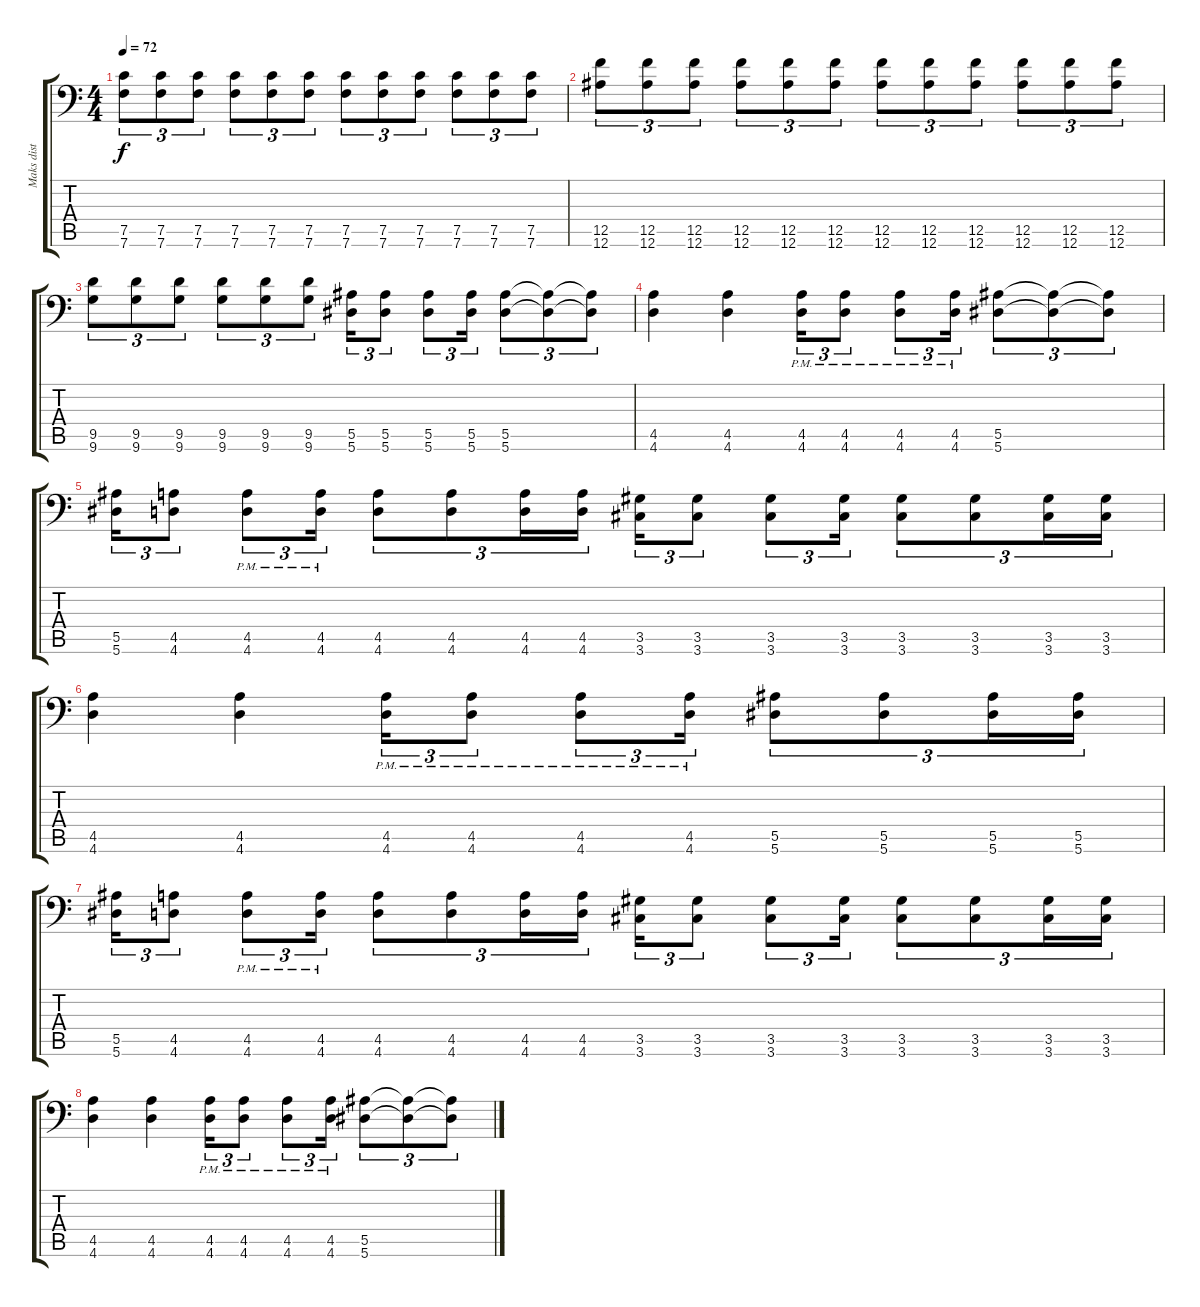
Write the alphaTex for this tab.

\track ("Maks dist" "Maks dist") {instrument overdrivenguitar}
\staff {score tabs}
\tuning (C4 G3 Eb3 Bb2 F2 Bb1) {hide}
\ts (4 4)
\tempo 72
\clef f4
\ks c
(7.5 7.6).8{tu (3 2) dy f} (7.5 7.6).8{tu (3 2)} (7.5 7.6).8{tu (3 2)} (7.5 7.6).8{tu (3 2)} (7.5 7.6).8{tu (3 2)} (7.5 7.6).8{tu (3 2)} (7.5 7.6).8{tu (3 2)} (7.5 7.6).8{tu (3 2)} (7.5 7.6).8{tu (3 2)} (7.5 7.6).8{tu (3 2)} (7.5 7.6).8{tu (3 2)} (7.5 7.6).8{tu (3 2)} |
(12.5 12.6).8{tu (3 2)} (12.5 12.6).8{tu (3 2)} (12.5 12.6).8{tu (3 2)} (12.5 12.6).8{tu (3 2)} (12.5 12.6).8{tu (3 2)} (12.5 12.6).8{tu (3 2)} (12.5 12.6).8{tu (3 2)} (12.5 12.6).8{tu (3 2)} (12.5 12.6).8{tu (3 2)} (12.5 12.6).8{tu (3 2)} (12.5 12.6).8{tu (3 2)} (12.5 12.6).8{tu (3 2)} |
(9.5 9.6).8{tu (3 2)} (9.5 9.6).8{tu (3 2)} (9.5 9.6).8{tu (3 2)} (9.5 9.6).8{tu (3 2)} (9.5 9.6).8{tu (3 2)} (9.5 9.6).8{tu (3 2)} (5.5 5.6).16{tu (3 2)} (5.5 5.6).8{tu (3 2)} (5.5 5.6).8{tu (3 2)} (5.5 5.6).16{tu (3 2)} (5.5 5.6).8{tu (3 2)} (5.5{t} 5.6{t}).8{tu (3 2)} (5.5{t} 5.6{t}).8{tu (3 2)} |
(4.5 4.6).4 (4.5 4.6).4 (4.5{pm} 4.6{pm}).16{tu (3 2)} (4.5{pm} 4.6{pm}).8{tu (3 2)} (4.5{pm} 4.6{pm}).8{tu (3 2)} (4.5{pm} 4.6{pm}).16{tu (3 2)} (5.5 5.6).8{tu (3 2)} (5.5{t} 5.6{t}).8{tu (3 2)} (5.5{t} 5.6{t}).8{tu (3 2)} |
(5.5 5.6).16{tu (3 2)} (4.5 4.6).8{tu (3 2)} (4.5{pm} 4.6{pm}).8{tu (3 2)} (4.5{pm} 4.6{pm}).16{tu (3 2)} (4.5 4.6).8{tu (3 2)} (4.5 4.6).8{tu (3 2)} (4.5 4.6).16{tu (3 2)} (4.5 4.6).16{tu (3 2)} (3.5 3.6).16{tu (3 2)} (3.5 3.6).8{tu (3 2)} (3.5 3.6).8{tu (3 2)} (3.5 3.6).16{tu (3 2)} (3.5 3.6).8{tu (3 2)} (3.5 3.6).8{tu (3 2)} (3.5 3.6).16{tu (3 2)} (3.5 3.6).16{tu (3 2)} |
(4.5 4.6).4 (4.5 4.6).4 (4.5{pm} 4.6{pm}).16{tu (3 2)} (4.5{pm} 4.6{pm}).8{tu (3 2)} (4.5{pm} 4.6{pm}).8{tu (3 2)} (4.5{pm} 4.6{pm}).16{tu (3 2)} (5.5 5.6).8{tu (3 2)} (5.5 5.6).8{tu (3 2)} (5.5 5.6).16{tu (3 2)} (5.5 5.6).16{tu (3 2)} |
(5.5 5.6).16{tu (3 2)} (4.5 4.6).8{tu (3 2)} (4.5{pm} 4.6{pm}).8{tu (3 2)} (4.5{pm} 4.6{pm}).16{tu (3 2)} (4.5 4.6).8{tu (3 2)} (4.5 4.6).8{tu (3 2)} (4.5 4.6).16{tu (3 2)} (4.5 4.6).16{tu (3 2)} (3.5 3.6).16{tu (3 2)} (3.5 3.6).8{tu (3 2)} (3.5 3.6).8{tu (3 2)} (3.5 3.6).16{tu (3 2)} (3.5 3.6).8{tu (3 2)} (3.5 3.6).8{tu (3 2)} (3.5 3.6).16{tu (3 2)} (3.5 3.6).16{tu (3 2)} |
(4.5 4.6).4 (4.5 4.6).4 (4.5{pm} 4.6{pm}).16{tu (3 2)} (4.5{pm} 4.6{pm}).8{tu (3 2)} (4.5{pm} 4.6{pm}).8{tu (3 2)} (4.5{pm} 4.6{pm}).16{tu (3 2)} (5.5 5.6).8{tu (3 2)} (5.5{t} 5.6{t}).8{tu (3 2)} (5.5{t} 5.6{t}).8{tu (3 2)}
